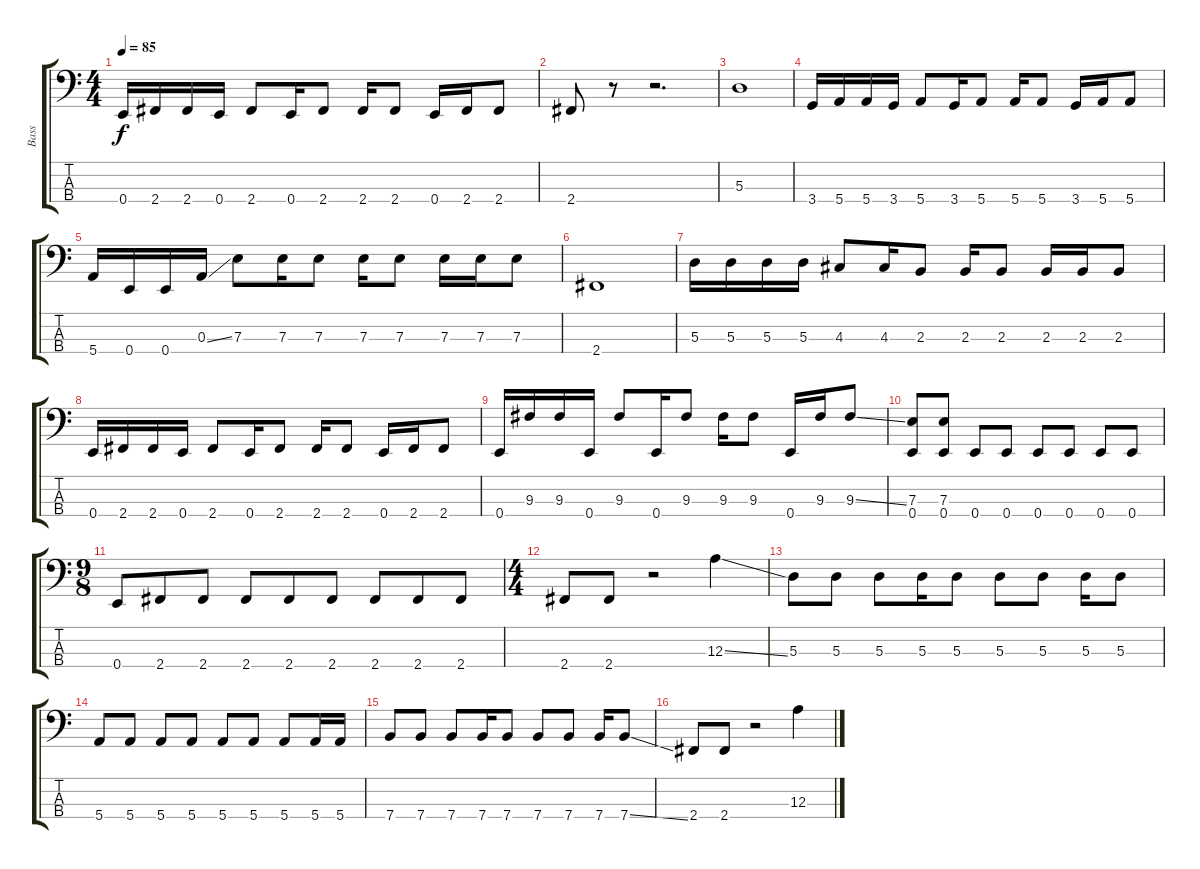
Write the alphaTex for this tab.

\track ("Bass" "Bass") {instrument electricbassfinger}
\staff {score tabs}
\tuning (G2 D2 A1 E1) {hide}
\ts (4 4)
\tempo 85
\clef f4
\ks c
0.4.16{dy f} 2.4.16 2.4.16 0.4.16 2.4.8 0.4.16 2.4.8 2.4.16 2.4.8 0.4.16 2.4.16 2.4.8 |
2.4.8 r.8 r.2{d} |
5.3.1 |
3.4.16 5.4.16 5.4.16 3.4.16 5.4.8 3.4.16 5.4.8 5.4.16 5.4.8 3.4.16 5.4.16 5.4.8 |
5.4.16 0.4.16 0.4.16 0.3{ss}.16 7.3.8 7.3.16 7.3.8 7.3.16 7.3.8 7.3.16 7.3.16 7.3.8 |
2.4.1 |
5.3.16 5.3.16 5.3.16 5.3.16 4.3.8 4.3.16 2.3.8 2.3.16 2.3.8 2.3.16 2.3.16 2.3.8 |
0.4.16 2.4.16 2.4.16 0.4.16 2.4.8 0.4.16 2.4.8 2.4.16 2.4.8 0.4.16 2.4.16 2.4.8 |
0.4.16 9.3.16 9.3.16 0.4.16 9.3.8 0.4.16 9.3.8 9.3.16 9.3.8 0.4.16 9.3.16 9.3{ss}.8 |
(7.3 0.4).8 (7.3 0.4).8 0.4.8 0.4.8 0.4.8 0.4.8 0.4.8 0.4.8 |
\ts (9 8)
0.4.8 2.4.8 2.4.8 2.4.8 2.4.8 2.4.8 2.4.8 2.4.8 2.4.8 |
\ts (4 4)
2.4.8 2.4.8 r.2 12.3{ss}.4 |
5.3.8 5.3.8 5.3.8 5.3.16 5.3.8 5.3.8 5.3.8 5.3.16 5.3.8 |
5.4.8 5.4.8 5.4.8 5.4.8 5.4.8 5.4.8 5.4.8 5.4.16 5.4.16 |
7.4.8 7.4.8 7.4.8 7.4.16 7.4.8 7.4.8 7.4.8 7.4.16 7.4{ss}.8 |
2.4.8 2.4.8 r.2 12.3{ss}.4
